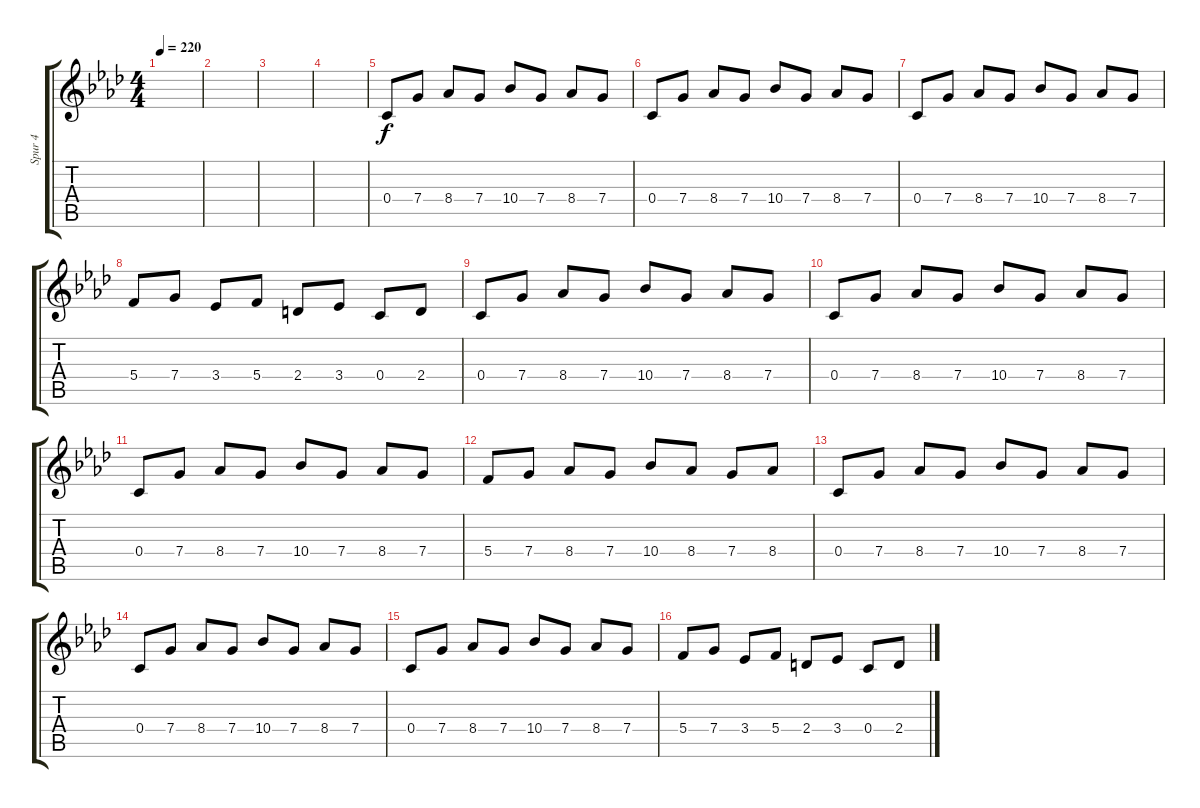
\track ("Spur 4" "Spur 4") {instrument distortionguitar}
\staff {score tabs}
\tuning (D4 A3 F3 C3 G2 C2) {hide}
\ts (4 4)
\tempo 220
\clef g2
\ks fminor
|
|
|
|
0.4.8 7.4.8 8.4.8 7.4.8 10.4.8 7.4.8 8.4.8 7.4.8 |
0.4.8 7.4.8 8.4.8 7.4.8 10.4.8 7.4.8 8.4.8 7.4.8 |
0.4.8 7.4.8 8.4.8 7.4.8 10.4.8 7.4.8 8.4.8 7.4.8 |
5.4.8 7.4.8 3.4.8 5.4.8 2.4.8 3.4.8 0.4.8 2.4.8 |
0.4.8 7.4.8 8.4.8 7.4.8 10.4.8 7.4.8 8.4.8 7.4.8 |
0.4.8 7.4.8 8.4.8 7.4.8 10.4.8 7.4.8 8.4.8 7.4.8 |
0.4.8 7.4.8 8.4.8 7.4.8 10.4.8 7.4.8 8.4.8 7.4.8 |
5.4.8 7.4.8 8.4.8 7.4.8 10.4.8 8.4.8 7.4.8 8.4.8 |
0.4.8 7.4.8 8.4.8 7.4.8 10.4.8 7.4.8 8.4.8 7.4.8 |
0.4.8 7.4.8 8.4.8 7.4.8 10.4.8 7.4.8 8.4.8 7.4.8 |
0.4.8 7.4.8 8.4.8 7.4.8 10.4.8 7.4.8 8.4.8 7.4.8 |
5.4.8 7.4.8 3.4.8 5.4.8 2.4.8 3.4.8 0.4.8 2.4.8
